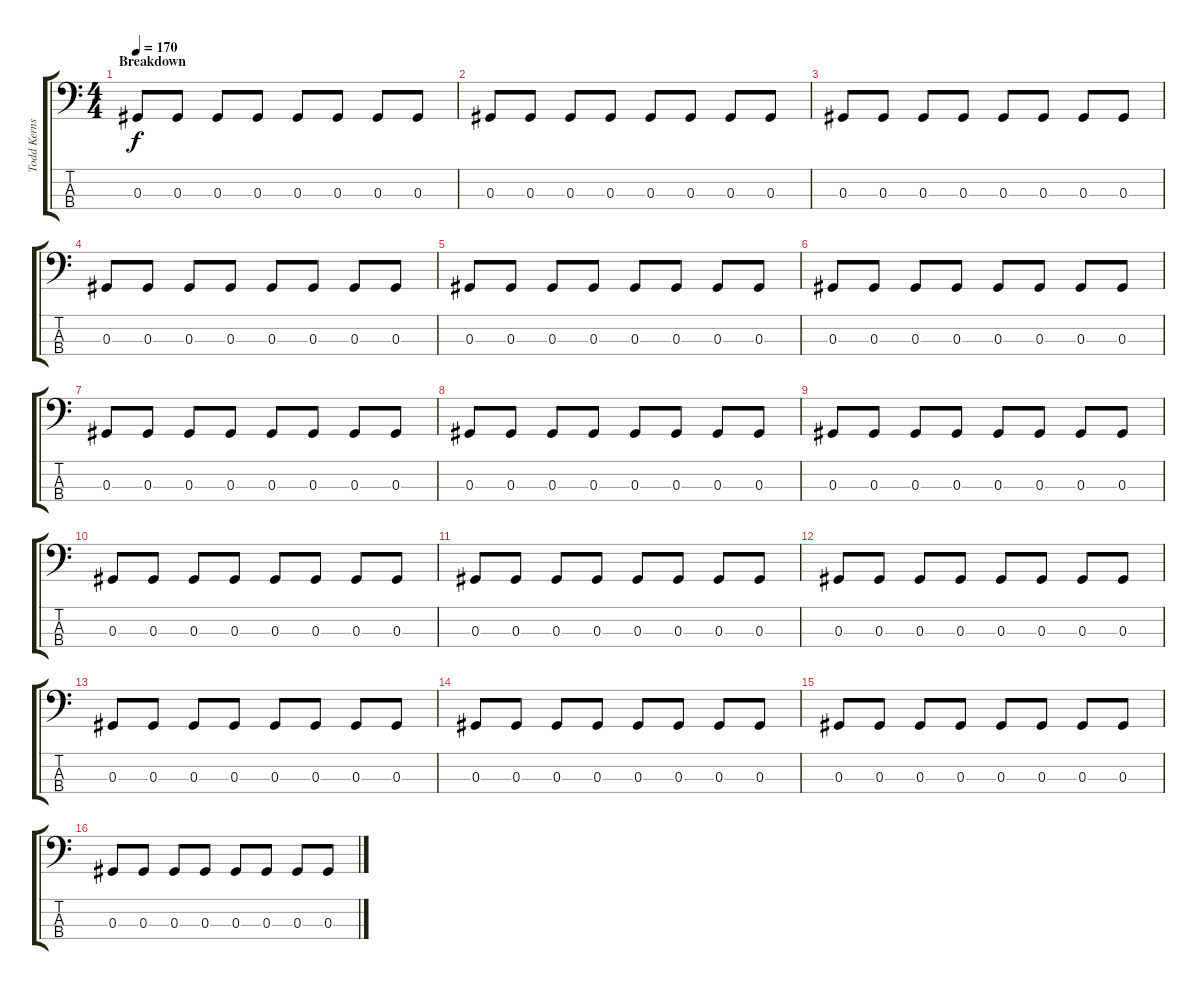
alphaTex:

\track ("Todd Kerns" "Todd Kerns") {instrument electricbasspick}
\staff {score tabs}
\tuning (Gb2 Db2 Ab1 Eb1) {hide}
\ts (4 4)
\section ("" "Breakdown")
\tempo 170
\clef f4
\ks c
0.3.8{dy f} 0.3.8 0.3.8 0.3.8 0.3.8 0.3.8 0.3.8 0.3.8 |
0.3.8 0.3.8 0.3.8 0.3.8 0.3.8 0.3.8 0.3.8 0.3.8 |
0.3.8 0.3.8 0.3.8 0.3.8 0.3.8 0.3.8 0.3.8 0.3.8 |
0.3.8 0.3.8 0.3.8 0.3.8 0.3.8 0.3.8 0.3.8 0.3.8 |
0.3.8 0.3.8 0.3.8 0.3.8 0.3.8 0.3.8 0.3.8 0.3.8 |
0.3.8 0.3.8 0.3.8 0.3.8 0.3.8 0.3.8 0.3.8 0.3.8 |
0.3.8 0.3.8 0.3.8 0.3.8 0.3.8 0.3.8 0.3.8 0.3.8 |
0.3.8 0.3.8 0.3.8 0.3.8 0.3.8 0.3.8 0.3.8 0.3.8 |
0.3.8 0.3.8 0.3.8 0.3.8 0.3.8 0.3.8 0.3.8 0.3.8 |
0.3.8 0.3.8 0.3.8 0.3.8 0.3.8 0.3.8 0.3.8 0.3.8 |
0.3.8 0.3.8 0.3.8 0.3.8 0.3.8 0.3.8 0.3.8 0.3.8 |
0.3.8 0.3.8 0.3.8 0.3.8 0.3.8 0.3.8 0.3.8 0.3.8 |
0.3.8 0.3.8 0.3.8 0.3.8 0.3.8 0.3.8 0.3.8 0.3.8 |
0.3.8 0.3.8 0.3.8 0.3.8 0.3.8 0.3.8 0.3.8 0.3.8 |
0.3.8 0.3.8 0.3.8 0.3.8 0.3.8 0.3.8 0.3.8 0.3.8 |
0.3.8 0.3.8 0.3.8 0.3.8 0.3.8 0.3.8 0.3.8 0.3.8
